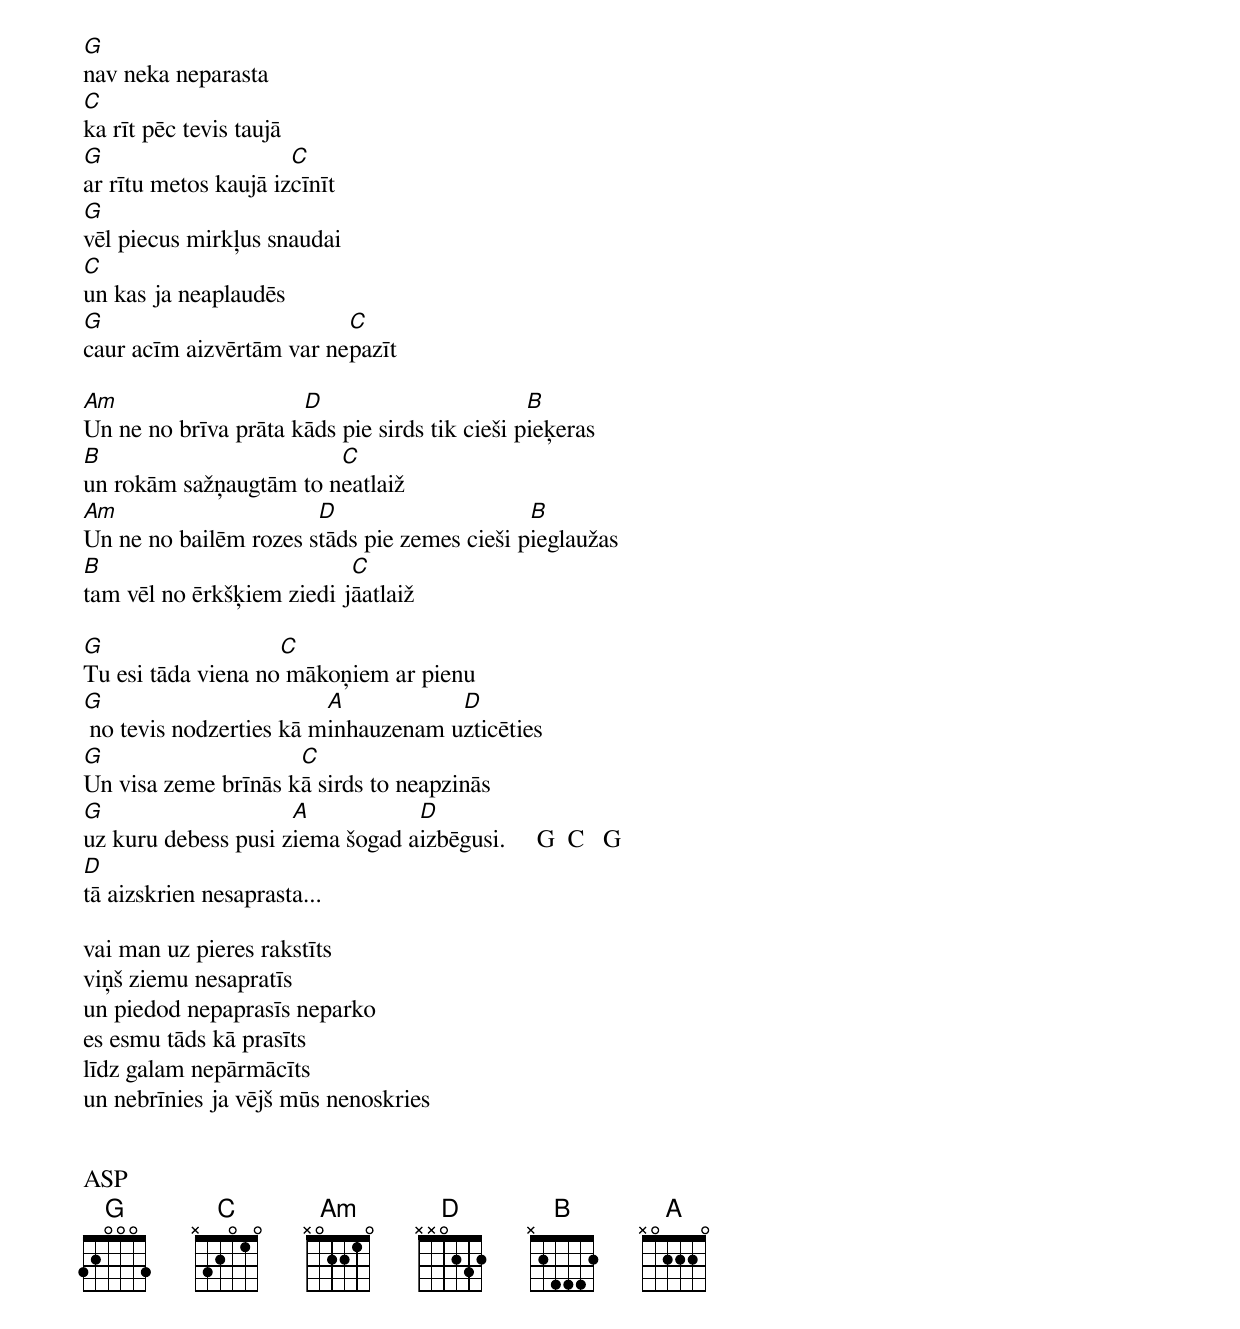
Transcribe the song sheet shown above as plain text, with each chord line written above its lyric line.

G
nav neka neparasta
C
ka rīt pēc tevis taujā
G                     C
ar rītu metos kaujā izcīnīt
G
vēl piecus mirkļus snaudai
C
un kas ja neaplaudēs
G                         C
caur acīm aizvērtām var nepazīt

Am                    D                        B
Un ne no brīva prāta kāds pie sirds tik cieši pieķeras
B                       C
un rokām sažņaugtām to neatlaiž
Am                     D                     B
Un ne no bailēm rozes stāds pie zemes cieši pieglaužas
B                          C
tam vēl no ērkšķiem ziedi jāatlaiž

G                   C
Tu esi tāda viena no mākoņiem ar pienu
G                        A           D
 no tevis nodzerties kā minhauzenam uzticēties
G                    C
Un visa zeme brīnās kā sirds to neapzinās
G                    A           D
uz kuru debess pusi ziema šogad aizbēgusi.     G  C   G
D
tā aizskrien nesaprasta...

vai man uz pieres rakstīts
viņš ziemu nesapratīs
un piedod nepaprasīs neparko
es esmu tāds kā prasīts
līdz galam nepārmācīts
un nebrīnies ja vējš mūs nenoskries


ASP
